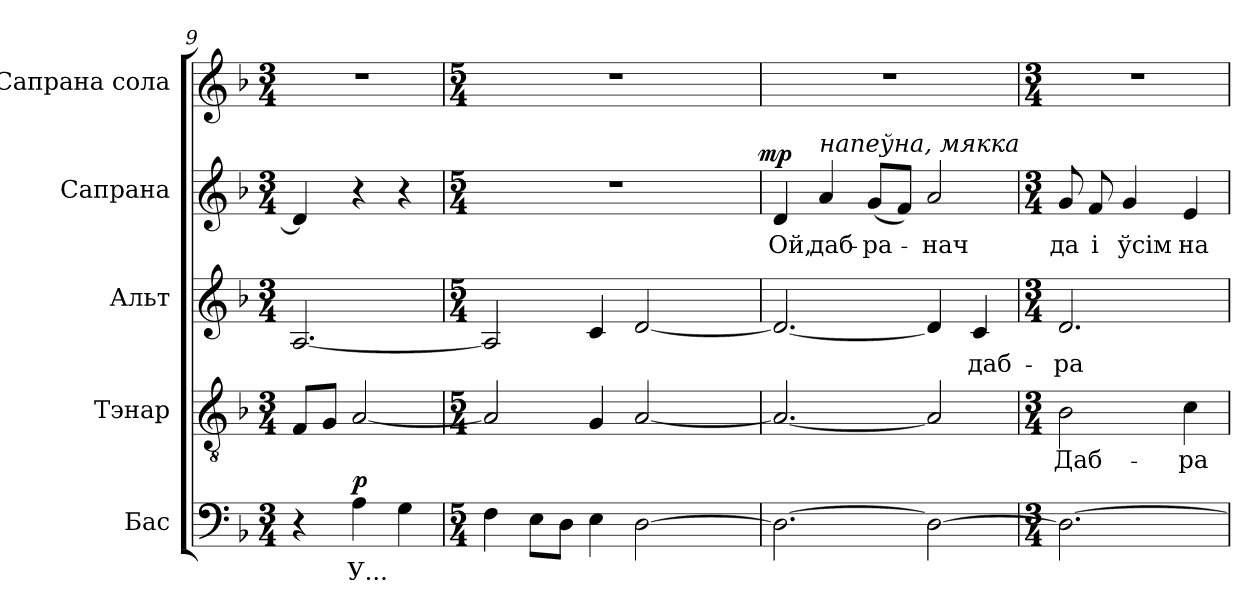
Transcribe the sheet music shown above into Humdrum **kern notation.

**kern	**text	**dynam	**kern	**text	**kern	**text	**kern	**text	**dynam	**kern
*part5	*part5	*part5	*part4	*part4	*part3	*part3	*part2	*part2	*part2	*part1
*staff5	*staff5	*staff5	*staff4	*staff4	*staff3	*staff3	*staff2	*staff2	*staff2	*staff1
*I"Бас	*	*	*I"Тэнар	*	*I"Альт	*	*I"Сапрана	*	*	*I"Сапрана сола
*clefF4	*	*	*clefGv2	*	*clefG2	*	*clefG2	*	*	*clefG2
*	*	*	*ITrd7c12	*	*	*	*	*	*	*
*k[b-]	*	*	*k[b-]	*	*k[b-]	*	*k[b-]	*	*	*k[b-]
*F:	*	*	*F:	*	*F:	*	*F:	*	*	*F:
*M3/4	*	*	*M3/4	*	*M3/4	*	*M3/4	*	*	*M3/4
=9	=9	=9	=9	=9	=9	=9	=9	=9	=9	=9
!	!	!	!	!	!	!	!	!	!	!LO:N:vis=1
4r	.	.	8FFi/L	.	[<2.Ai/	.	4di/]	.	.	2.r
.	.	.	8GGi/J	.	.	.	.	.	.	.
!	!LO:LY:b:color=#000000	!	!	!	!	!	!	!	!	!
4Ai\	У...	p	[<2AAi/	.	.	.	4r	.	.	.
4Gi\	.	.	.	.	.	.	4r	.	.	.
=10	=10	=10	=10	=10	=10	=10	=10	=10	=10	=10
*M5/4	*	*	*M5/4	*	*M5/4	*	*M5/4	*	*	*M5/4
!	!	!	!	!	!	!	!LO:N:vis=1	!	!	!LO:N:vis=1
*	*	*	*	*	*	*	*^	*	*	*
4Fi\	.	.	2AAi/]	.	2Ai/]	.	4%5r	1ryy	.	.	4%5r
8Ei\L	.	.	.	.	.	.	.	.	.	.	.
8Di\J	.	.	.	.	.	.	.	.	.	.	.
4Ei\	.	.	4GGi/	.	4ci/	.	.	.	.	.	.
[>2Di\	.	.	[<2AAi/	.	[<2di/	.	.	.	.	.	.
.	.	.	.	.	.	.	.	8ryy	.	.	.
.	.	.	.	.	.	.	.	16ryy	.	.	.
.	.	.	.	.	.	.	.	32ryy	.	.	.
.	.	.	.	.	.	.	.	64ryy	.	.	.
.	.	.	.	.	.	.	.	128...ryy	.	.	.
.	.	.	.	.	.	.	.	1024ryy	.	mp	.
*	*	*	*	*	*	*	*v	*v	*	*	*
=11	=11	=11	=11	=11	=11	=11	=11	=11	=11	=11
*	*	*	*	*	*	*	*^	*	*	*
!	!	!	!	!	!	!	!	!	!LO:LY:b:color=#000000	!	!LO:N:vis=1
*	*	*	*	*	*	*	*v	*v	*	*	*
2.Di\_>	.	.	2.AAi/_<	.	2.di/_<	.	4di/	Ой,	.	4%5r
!	!	!	!	!	!	!	!LO:TX:a:i:t=напеўна, мякка	!	!	!
!	!	!	!	!	!	!	!	!LO:LY:b:color=#000000	!	!
.	.	.	.	.	.	.	4ai/	даб-	.	.
!	!	!	!	!	!	!	!	!LO:LY:b:color=#000000	!	!
.	.	.	.	.	.	.	(8gi/L	-ра-	.	.
.	.	.	.	.	.	.	8fi/J)	.	.	.
!	!	!	!	!	!	!	!	!LO:LY:b:color=#000000	!	!
2Di\_>	.	.	2AAi/]	.	4di/]	.	2ai/	-нач	.	.
!	!	!	!	!	!	!LO:LY:b:color=#000000	!	!	!	!
.	.	.	.	.	4ci/	даб-	.	.	.	.
=12	=12	=12	=12	=12	=12	=12	=12	=12	=12	=12
*M3/4	*	*	*M3/4	*	*M3/4	*	*M3/4	*	*	*M3/4
!	!	!	!	!LO:LY:b:color=#000000	!	!	!	!	!	!
!	!	!	!	!	!	!LO:LY:b:color=#000000	!	!	!	!
!	!	!	!	!	!	!	!	!LO:LY:b:color=#000000	!	!LO:N:vis=1
2.Di\_>	.	.	2BB-i\	Даб-	2.di/	-ра-	8gi/	да	.	2.r
!	!	!	!	!	!	!	!	!LO:LY:b:color=#000000	!	!
.	.	.	.	.	.	.	8fi/	і	.	.
!	!	!	!	!	!	!	!	!LO:LY:b:color=#000000	!	!
.	.	.	.	.	.	.	4gi/	ўсім	.	.
!	!	!	!	!LO:LY:b:color=#000000	!	!	!	!	!	!
!	!	!	!	!	!	!	!	!LO:LY:b:color=#000000	!	!
.	.	.	4Ci\	-ра-	.	.	4ei/	на	.	.
=	=	=	=	=	=	=	=	=	=	=
*-	*-	*-	*-	*-	*-	*-	*-	*-	*-	*-
